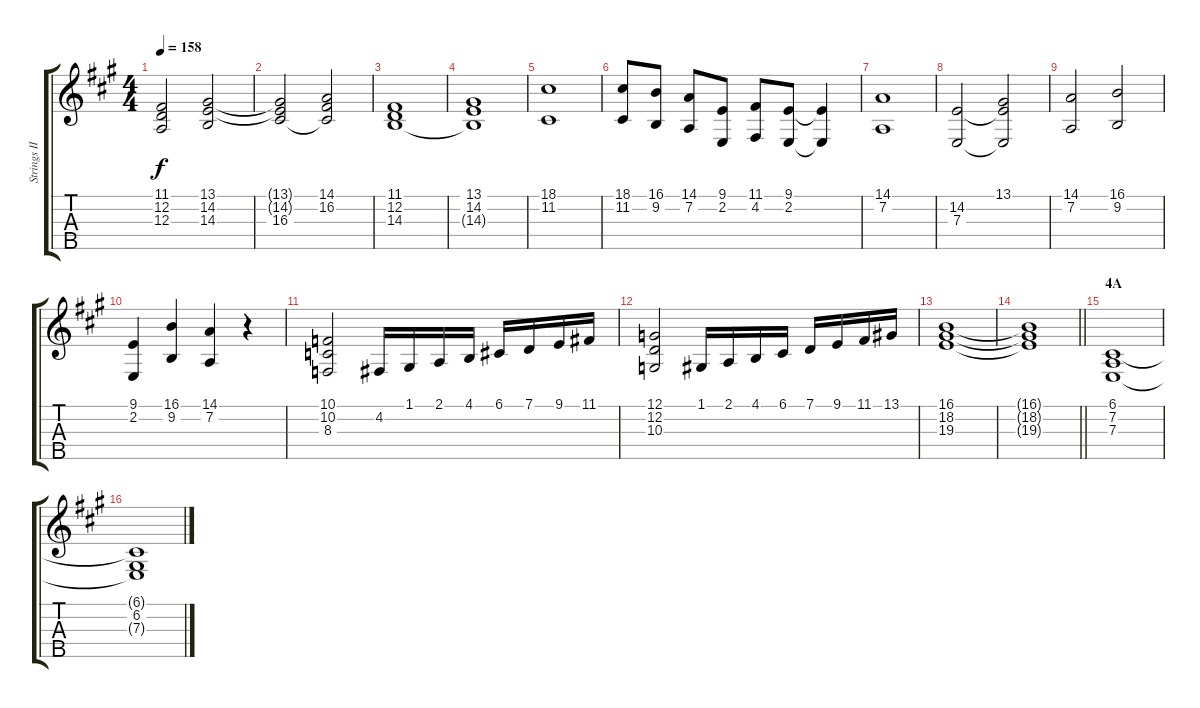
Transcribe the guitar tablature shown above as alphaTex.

\track ("Strings II" "Strings II") {instrument stringensemble1}
\staff {score tabs}
\tuning (G3 D3 A2 E2 B1) {hide}
\ts (4 4)
\tempo 158
\clef g2
\ks a
(11.1 12.2 12.3).2{dy f} (13.1 14.2 14.3).2 |
(13.1{t} 14.2{t} 16.3).2 (14.1 16.2 16.3{t}).2 |
(11.1 12.2 14.3).1 |
(13.1 14.2 14.3{t}).1 |
(18.1 11.2).1 |
(18.1 11.2).8 (16.1 9.2).8 (14.1 7.2).8 (9.1 2.2).8 (11.1 4.2).8 (9.1 2.2).8 (9.1{t} 2.2{t}).4 |
(14.1 7.2).1 |
(14.2 7.3).2 (13.1 14.2{t} 7.3{t}).2 |
(14.1 7.2).2 (16.1 9.2).2 |
(9.1 2.2).4 (16.1 9.2).4 (14.1 7.2).4 r.4 |
(10.1 10.2 8.3).2 4.2.16 1.1.16 2.1.16 4.1.16 6.1.16 7.1.16 9.1.16 11.1.16 |
(12.1 12.2 10.3).2 1.1.16 2.1.16 4.1.16 6.1.16 7.1.16 9.1.16 11.1.16 13.1.16 |
(16.1 18.2 19.3).1 |
\barLineRight lightlight
(16.1{t} 18.2{t} 19.3{t}).1 |
\section ("" "4A")
(6.1 7.2 7.3).1 |
(6.1{t} 6.2 7.3{t}).1
